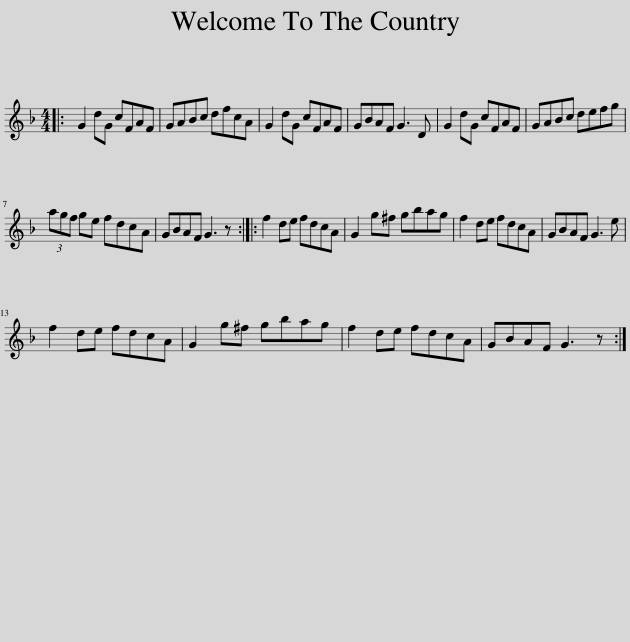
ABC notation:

X:1
L:1/8
M:4/4
I:linebreak $
K:F
V:1 treble
V:1
|: G2 dG cFAF | GABc dfcA | G2 dG cFAF | GBAF G3 D | G2 dG cFAF | %5
 GABc defg |$ (3agf ge fdcA | GBAF G3 z :: f2 de fdcA | G2 g^f gbag | %10
 f2 de fdcA | GBAF G3 e |$ f2 de fdcA | G2 g^f gbag | f2 de fdcA | %15
 GBAF G3 z :| %16
